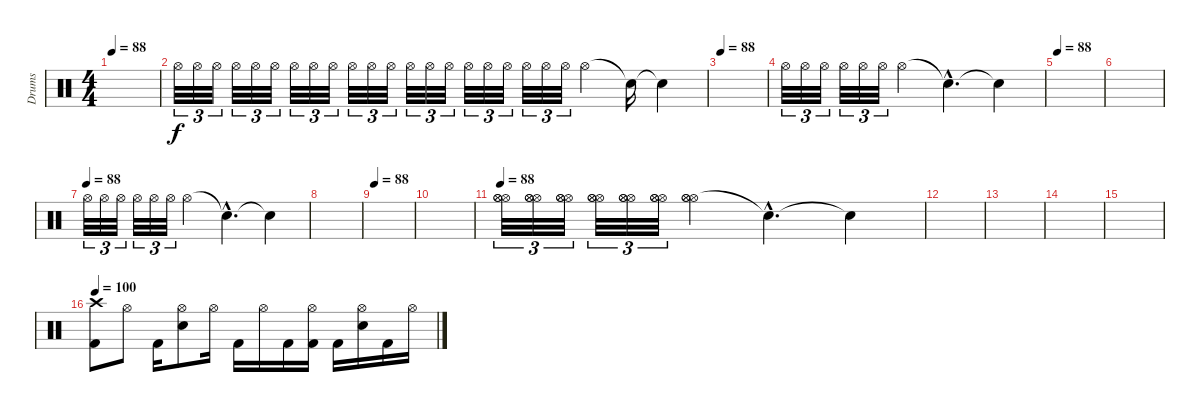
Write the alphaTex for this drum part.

\track ("Drums" "Drums") {instrument percussion}
\staff {score}
\articulation defaults
\ts (4 4)
\tempo 88
\clef neutral
\ks c
|
"Hi-Hat (open)".32{tu (3 2) volume 1} "Hi-Hat (open)".32{tu (3 2) volume 16} "Hi-Hat (open)".32{tu (3 2)} "Hi-Hat (open)".32{tu (3 2)} "Hi-Hat (open)".32{tu (3 2)} "Hi-Hat (open)".32{tu (3 2)} "Hi-Hat (open)".32{tu (3 2)} "Hi-Hat (open)".32{tu (3 2)} "Hi-Hat (open)".32{tu (3 2)} "Hi-Hat (open)".32{tu (3 2)} "Hi-Hat (open)".32{tu (3 2)} "Hi-Hat (open)".32{tu (3 2)} "Hi-Hat (open)".32{tu (3 2)} "Hi-Hat (open)".32{tu (3 2)} "Hi-Hat (open)".32{tu (3 2)} "Hi-Hat (open)".32{tu (3 2)} "Hi-Hat (open)".32{tu (3 2)} "Hi-Hat (open)".32{tu (3 2)} "Hi-Hat (open)".32{tu (3 2)} "Hi-Hat (open)".32{tu (3 2)} "Hi-Hat (open)".32{tu (3 2)} "Hi-Hat (open)".4 "Snare (hit)"{t}.16 "Snare (hit)"{t}.4 |
\tempo 88
|
"Hi-Hat (open)".32{tu (3 2) volume 1} "Hi-Hat (open)".32{tu (3 2) volume 16} "Hi-Hat (open)".32{tu (3 2)} "Hi-Hat (open)".32{tu (3 2)} "Hi-Hat (open)".32{tu (3 2)} "Hi-Hat (open)".32{tu (3 2)} "Hi-Hat (open)".4 "Snare (hit)"{hac t}.4{d} "Snare (hit)"{t}.4 |
\tempo 88
|
|
\tempo (88)
"Hi-Hat (open)".32{tu (3 2) volume 1} "Hi-Hat (open)".32{tu (3 2) volume 16} "Hi-Hat (open)".32{tu (3 2)} "Hi-Hat (open)".32{tu (3 2)} "Hi-Hat (open)".32{tu (3 2)} "Hi-Hat (open)".32{tu (3 2)} "Hi-Hat (open)".4 "Snare (hit)"{hac t}.4{d} "Snare (hit)"{t}.4 |
|
\tempo 88
|
|
\tempo 88
("Hi-Hat (open)" "Hi-Hat (open)" "Hi-Hat (open)").32{tu (3 2) volume 1} ("Hi-Hat (open)" "Hi-Hat (open)" "Hi-Hat (open)").32{tu (3 2) volume 16} ("Hi-Hat (open)" "Hi-Hat (open)" "Hi-Hat (open)").32{tu (3 2)} ("Hi-Hat (open)" "Hi-Hat (open)" "Hi-Hat (open)").32{tu (3 2)} ("Hi-Hat (open)" "Hi-Hat (open)" "Hi-Hat (open)").32{tu (3 2)} ("Hi-Hat (open)" "Hi-Hat (open)" "Hi-Hat (open)").32{tu (3 2)} ("Hi-Hat (open)" "Hi-Hat (open)" "Hi-Hat (open)").4 "Snare (hit)"{hac t}.4{d} "Snare (hit)"{t}.4 |
|
|
|
|
\tempo 100
("Crash high (hit)" "Kick (hit) 2").8 "Hi-Hat (open)".8 "Kick (hit) 2".16 ("Hi-Hat (open)" "Snare (hit) 2").8 "Hi-Hat (open)".16 "Kick (hit) 2".16 "Hi-Hat (open)".16 "Kick (hit) 2".16 ("Hi-Hat (open)" "Kick (hit) 2").16 "Kick (hit) 2".16 ("Hi-Hat (open)" "Snare (hit) 2").16 "Kick (hit) 2".16 "Hi-Hat (open)".16
